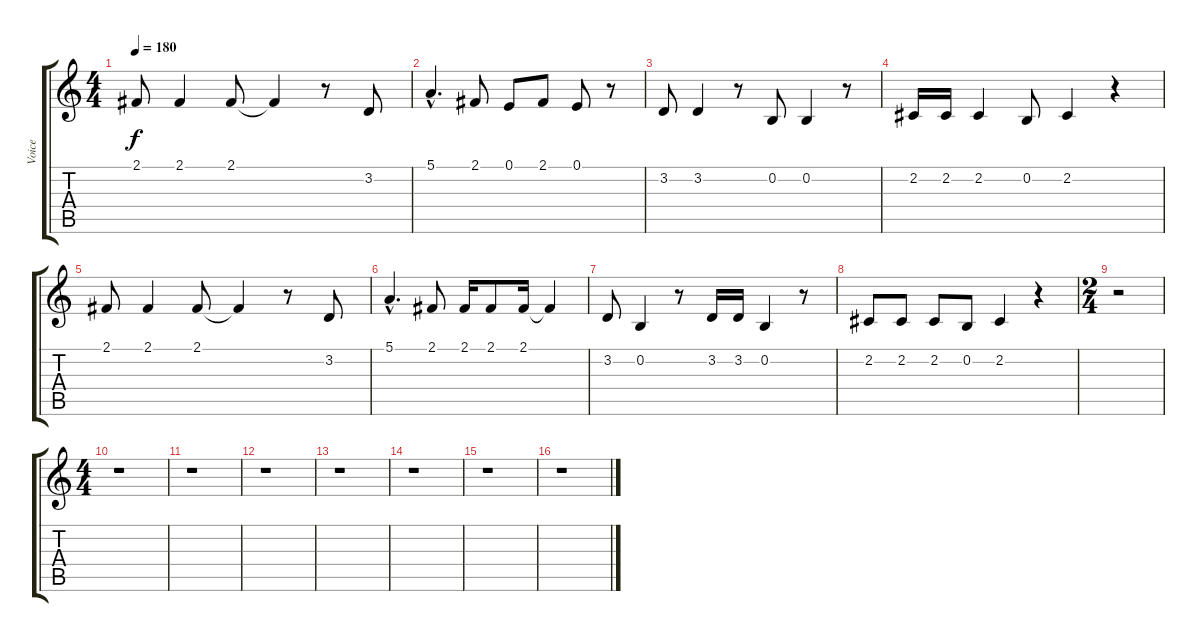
\track ("Voice" "Voice") {instrument oboe}
\staff {score tabs}
\tuning (E4 B3 G3 D3 A2 E2) {hide}
\ts (4 4)
\tempo 180
\clef g2
\ks c
2.1.8{dy f} 2.1.4 2.1.8 2.1{t}.4 r.8 3.2.8 |
5.1{hac}.4{d} 2.1.8 0.1.8 2.1.8 0.1.8 r.8 |
3.2.8 3.2.4 r.8 0.2.8 0.2.4 r.8 |
2.2.16 2.2.16 2.2.4 0.2.8 2.2.4 r.4 |
2.1.8 2.1.4 2.1.8 2.1{t}.4 r.8 3.2.8 |
5.1{hac}.4{d} 2.1.8 2.1.16 2.1.8 2.1.16 2.1{t}.4 |
3.2.8 0.2.4 r.8 3.2.16 3.2.16 0.2.4 r.8 |
2.2.8 2.2.8 2.2.8 0.2.8 2.2.4 r.4 |
\ts (2 4)
r.2 |
\ts (4 4)
r.1 |
r.1 |
r.1 |
r.1 |
r.1 |
r.1 |
r.1
